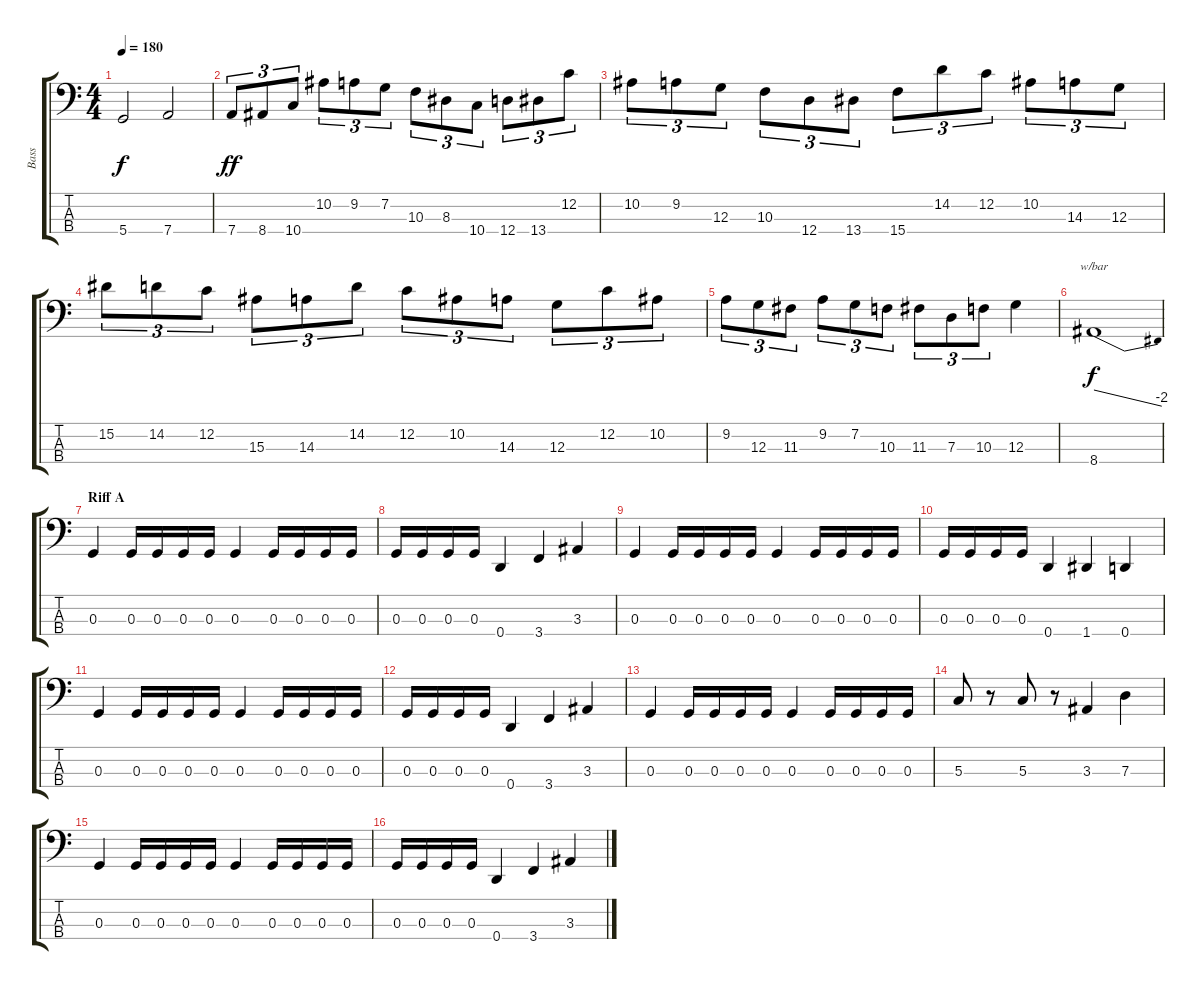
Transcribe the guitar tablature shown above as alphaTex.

\track ("Bass" "Bass") {instrument electricbassfinger}
\staff {score tabs}
\tuning (F2 C2 G1 D1) {hide}
\ts (4 4)
\tempo 180
\clef f4
\ks c
5.4.2{dy f} 7.4.2 |
7.4.8{tu (3 2) dy ff instrument slapbass1} 8.4.8{tu (3 2)} 10.4.8{tu (3 2)} 10.2.8{tu (3 2)} 9.2.8{tu (3 2)} 7.2.8{tu (3 2)} 10.3.8{tu (3 2)} 8.3.8{tu (3 2)} 10.4.8{tu (3 2)} 12.4.8{tu (3 2)} 13.4.8{tu (3 2)} 12.2.8{tu (3 2)} |
10.2.8{tu (3 2)} 9.2.8{tu (3 2)} 12.3.8{tu (3 2)} 10.3.8{tu (3 2)} 12.4.8{tu (3 2)} 13.4.8{tu (3 2)} 15.4.8{tu (3 2)} 14.2.8{tu (3 2)} 12.2.8{tu (3 2)} 10.2.8{tu (3 2)} 14.3.8{tu (3 2)} 12.3.8{tu (3 2)} |
15.2.8{tu (3 2)} 14.2.8{tu (3 2)} 12.2.8{tu (3 2)} 15.3.8{tu (3 2)} 14.3.8{tu (3 2)} 14.2.8{tu (3 2)} 12.2.8{tu (3 2)} 10.2.8{tu (3 2)} 14.3.8{tu (3 2)} 12.3.8{tu (3 2)} 12.2.8{tu (3 2)} 10.2.8{tu (3 2)} |
9.2.8{tu (3 2)} 12.3.8{tu (3 2)} 11.3.8{tu (3 2)} 9.2.8{tu (3 2)} 7.2.8{tu (3 2)} 10.3.8{tu (3 2)} 11.3.8{tu (3 2)} 7.3.8{tu (3 2)} 10.3.8{tu (3 2)} 12.3.4 |
8.4.1{tbe (dive default 0 0 60 -8) dy f instrument electricbassfinger} |
\section ("" "Riff A")
0.3.4 0.3.16 0.3.16 0.3.16 0.3.16 0.3.4 0.3.16 0.3.16 0.3.16 0.3.16 |
0.3.16 0.3.16 0.3.16 0.3.16 0.4.4 3.4.4 3.3.4 |
0.3.4 0.3.16 0.3.16 0.3.16 0.3.16 0.3.4 0.3.16 0.3.16 0.3.16 0.3.16 |
0.3.16 0.3.16 0.3.16 0.3.16 0.4.4 1.4.4 0.4.4 |
0.3.4 0.3.16 0.3.16 0.3.16 0.3.16 0.3.4 0.3.16 0.3.16 0.3.16 0.3.16 |
0.3.16 0.3.16 0.3.16 0.3.16 0.4.4 3.4.4 3.3.4 |
0.3.4 0.3.16 0.3.16 0.3.16 0.3.16 0.3.4 0.3.16 0.3.16 0.3.16 0.3.16 |
5.3.8 r.8 5.3.8 r.8 3.3.4 7.3.4 |
0.3.4 0.3.16 0.3.16 0.3.16 0.3.16 0.3.4 0.3.16 0.3.16 0.3.16 0.3.16 |
0.3.16 0.3.16 0.3.16 0.3.16 0.4.4 3.4.4 3.3.4
